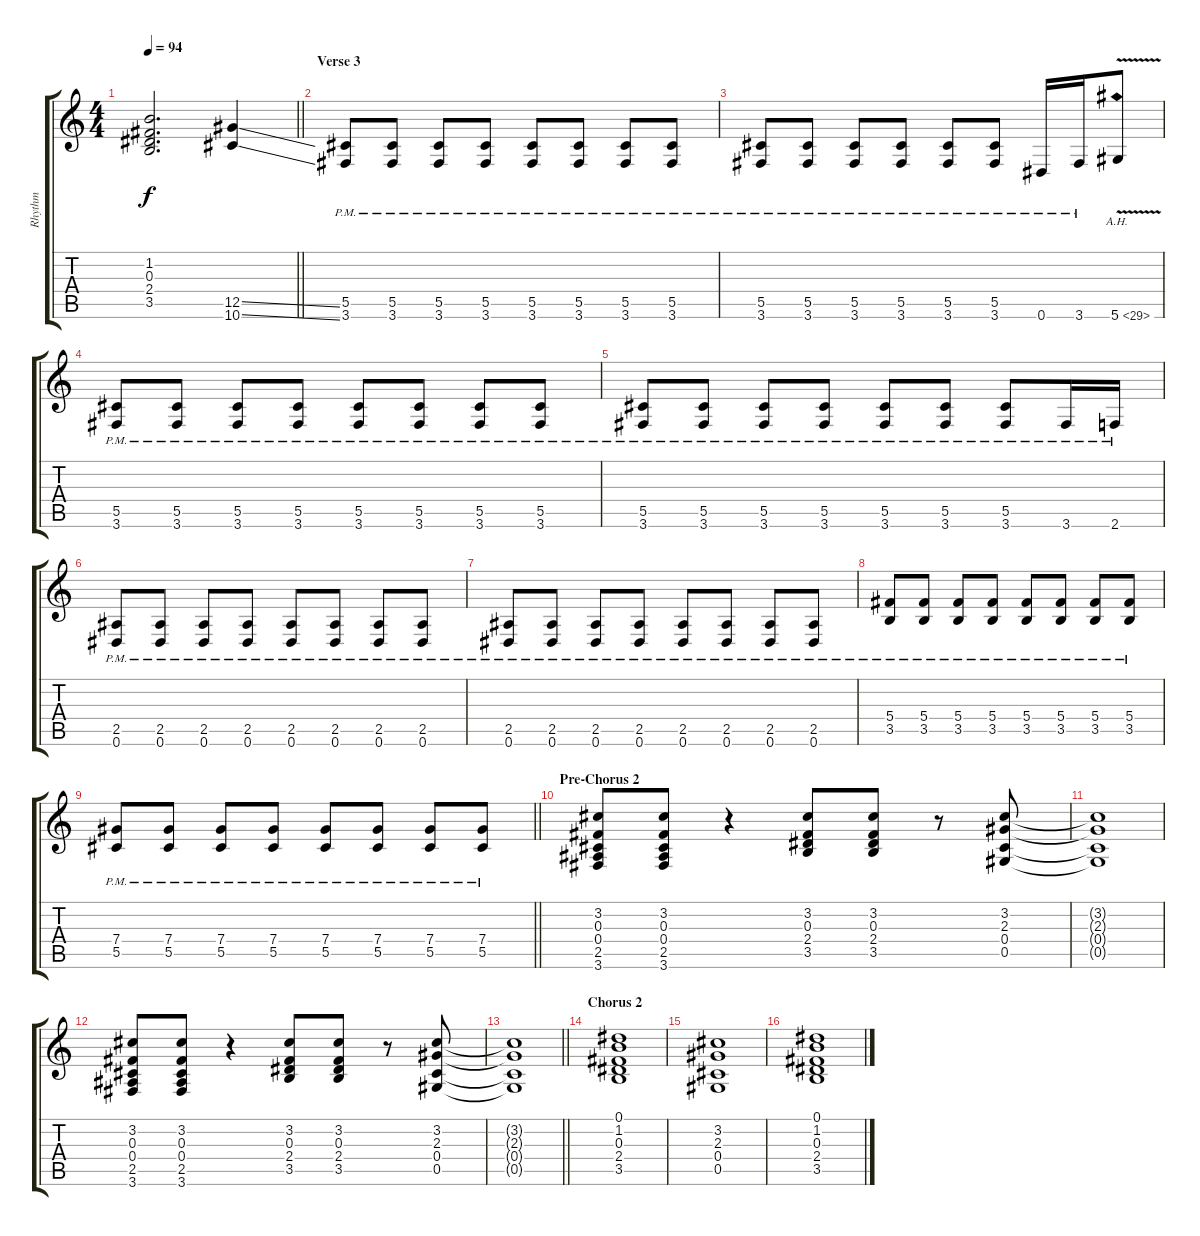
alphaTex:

\track ("Rhythm" "Rhythm") {instrument overdrivenguitar}
\staff {score tabs}
\tuning (Eb4 Bb3 Gb3 Db3 Ab2 Eb2) {hide}
\ts (4 4)
\tempo 94
\clef g2
\barLineRight lightlight
\ks c
(1.2 0.3 2.4 3.5).2{d dy f} (12.5{ss} 10.6{ss}).4 |
\section ("" "Verse 3")
(5.5{pm} 3.6{pm}).8 (5.5{pm} 3.6{pm}).8 (5.5{pm} 3.6{pm}).8 (5.5{pm} 3.6{pm}).8 (5.5{pm} 3.6{pm}).8 (5.5{pm} 3.6{pm}).8 (5.5{pm} 3.6{pm}).8 (5.5{pm} 3.6{pm}).8 |
(5.5{pm} 3.6{pm}).8 (5.5{pm} 3.6{pm}).8 (5.5{pm} 3.6{pm}).8 (5.5{pm} 3.6{pm}).8 (5.5{pm} 3.6{pm}).8 (5.5{pm} 3.6{pm}).8 0.6{pm}.16 3.6{pm}.16 5.6{ah 24 v}.8 |
(5.5{pm} 3.6{pm}).8 (5.5{pm} 3.6{pm}).8 (5.5{pm} 3.6{pm}).8 (5.5{pm} 3.6{pm}).8 (5.5{pm} 3.6{pm}).8 (5.5{pm} 3.6{pm}).8 (5.5{pm} 3.6{pm}).8 (5.5{pm} 3.6{pm}).8 |
(5.5{pm} 3.6{pm}).8 (5.5{pm} 3.6{pm}).8 (5.5{pm} 3.6{pm}).8 (5.5{pm} 3.6{pm}).8 (5.5{pm} 3.6{pm}).8 (5.5{pm} 3.6{pm}).8 (5.5{pm} 3.6{pm}).8 3.6{pm}.16 2.6{pm}.16 |
(2.5{pm} 0.6{pm}).8 (2.5{pm} 0.6{pm}).8 (2.5{pm} 0.6{pm}).8 (2.5{pm} 0.6{pm}).8 (2.5{pm} 0.6{pm}).8 (2.5{pm} 0.6{pm}).8 (2.5{pm} 0.6{pm}).8 (2.5{pm} 0.6{pm}).8 |
(2.5{pm} 0.6{pm}).8 (2.5{pm} 0.6{pm}).8 (2.5{pm} 0.6{pm}).8 (2.5{pm} 0.6{pm}).8 (2.5{pm} 0.6{pm}).8 (2.5{pm} 0.6{pm}).8 (2.5{pm} 0.6{pm}).8 (2.5{pm} 0.6{pm}).8 |
(5.4{pm} 3.5{pm}).8 (5.4{pm} 3.5{pm}).8 (5.4{pm} 3.5{pm}).8 (5.4{pm} 3.5{pm}).8 (5.4{pm} 3.5{pm}).8 (5.4{pm} 3.5{pm}).8 (5.4{pm} 3.5{pm}).8 (5.4{pm} 3.5{pm}).8 |
\barLineRight lightlight
(7.4{pm} 5.5{pm}).8 (7.4{pm} 5.5{pm}).8 (7.4{pm} 5.5{pm}).8 (7.4{pm} 5.5{pm}).8 (7.4{pm} 5.5{pm}).8 (7.4{pm} 5.5{pm}).8 (7.4{pm} 5.5{pm}).8 (7.4{pm} 5.5{pm}).8 |
\section ("" "Pre-Chorus 2")
(3.2 0.3 0.4 2.5 3.6).8 (3.2 0.3 0.4 2.5 3.6).8 r.4 (3.2 0.3 2.4 3.5).8 (3.2 0.3 2.4 3.5).8 r.8 (3.2 2.3 0.4 0.5).8 |
(3.2{t} 2.3{t} 0.4{t} 0.5{t}).1 |
(3.2 0.3 0.4 2.5 3.6).8 (3.2 0.3 0.4 2.5 3.6).8 r.4 (3.2 0.3 2.4 3.5).8 (3.2 0.3 2.4 3.5).8 r.8 (3.2 2.3 0.4 0.5).8 |
\barLineRight lightlight
(3.2{t} 2.3{t} 0.4{t} 0.5{t}).1 |
\section ("" "Chorus 2")
(0.1 1.2 0.3 2.4 3.5).1 |
(3.2 2.3 0.4 0.5).1 |
(0.1 1.2 0.3 2.4 3.5).1
